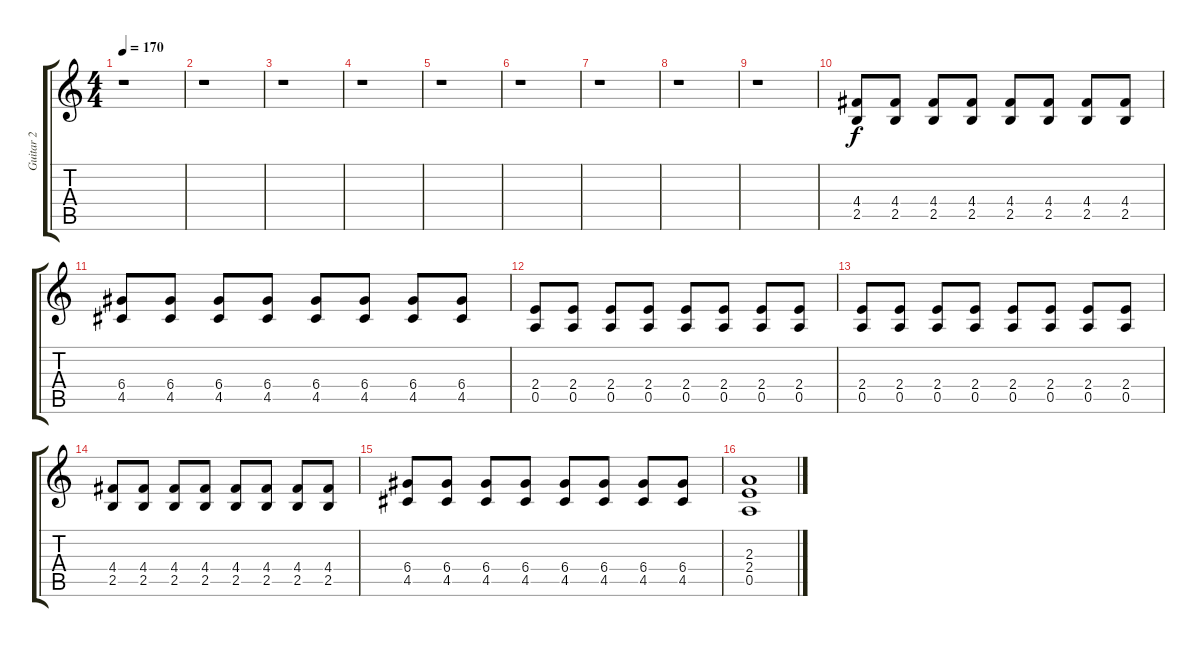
\track ("Guitar 2" "Guitar 2") {instrument electricguitarclean}
\staff {score tabs}
\tuning (E4 B3 G3 D3 A2 E2) {hide}
\ts (4 4)
\tempo 170
\clef g2
\ks c
r.1{dy f} |
r.1 |
r.1 |
r.1 |
r.1 |
r.1 |
r.1 |
r.1 |
r.1 |
(4.4 2.5).8 (4.4 2.5).8 (4.4 2.5).8 (4.4 2.5).8 (4.4 2.5).8 (4.4 2.5).8 (4.4 2.5).8 (4.4 2.5).8 |
(6.4 4.5).8 (6.4 4.5).8 (6.4 4.5).8 (6.4 4.5).8 (6.4 4.5).8 (6.4 4.5).8 (6.4 4.5).8 (6.4 4.5).8 |
(2.4 0.5).8 (2.4 0.5).8 (2.4 0.5).8 (2.4 0.5).8 (2.4 0.5).8 (2.4 0.5).8 (2.4 0.5).8 (2.4 0.5).8 |
(2.4 0.5).8 (2.4 0.5).8 (2.4 0.5).8 (2.4 0.5).8 (2.4 0.5).8 (2.4 0.5).8 (2.4 0.5).8 (2.4 0.5).8 |
(4.4 2.5).8 (4.4 2.5).8 (4.4 2.5).8 (4.4 2.5).8 (4.4 2.5).8 (4.4 2.5).8 (4.4 2.5).8 (4.4 2.5).8 |
(6.4 4.5).8 (6.4 4.5).8 (6.4 4.5).8 (6.4 4.5).8 (6.4 4.5).8 (6.4 4.5).8 (6.4 4.5).8 (6.4 4.5).8 |
(2.3 2.4 0.5).1
